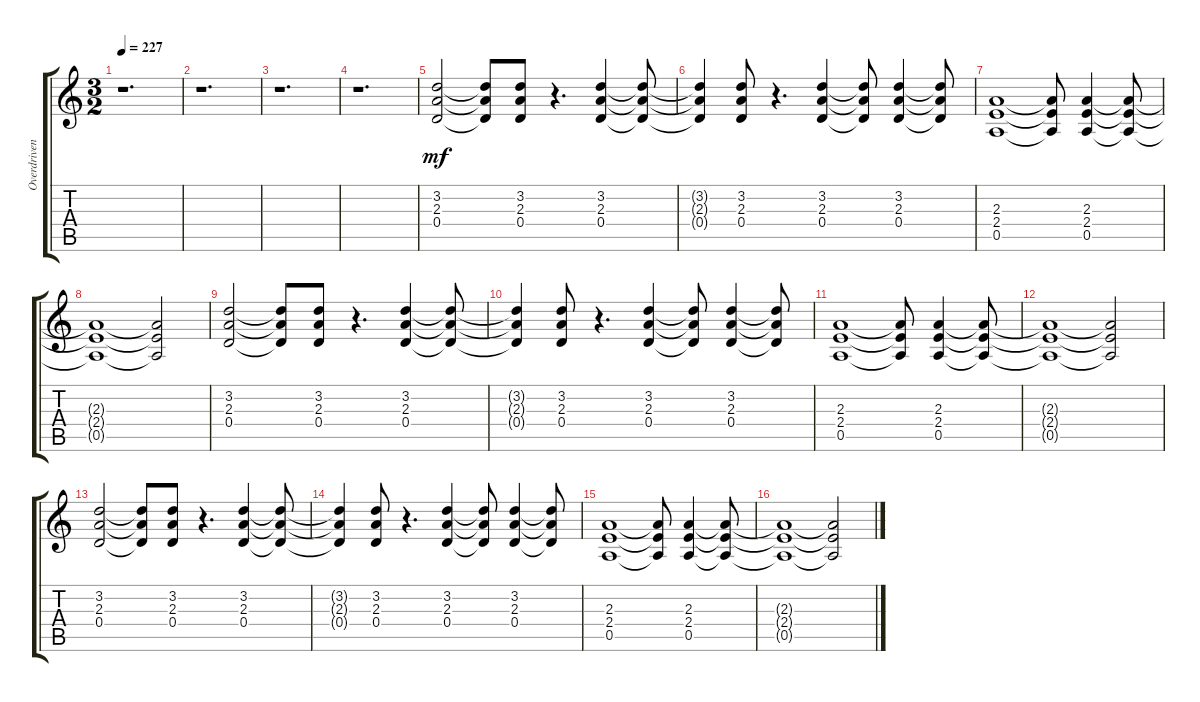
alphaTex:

\track ("Overdriven Guitar" "Overdriven") {instrument overdrivenguitar}
\staff {score tabs}
\tuning (E4 B3 G3 D3 A2 E2) {hide}
\ts (3 2)
\tempo 227
\clef g2
\ks c
r.1{d dy mf} |
r.1{d} |
r.1{d} |
r.1{d} |
(3.2 2.3 0.4).2 (3.2{t} 2.3{t} 0.4{t}).8 (3.2 2.3 0.4).8 r.4{d} (3.2 2.3 0.4).4 (3.2{t} 2.3{t} 0.4{t}).8 |
(3.2{t} 2.3{t} 0.4{t}).4 (3.2 2.3 0.4).8 r.4{d} (3.2 2.3 0.4).4 (3.2{t} 2.3{t} 0.4{t}).8 (3.2 2.3 0.4).4 (3.2{t} 2.3{t} 0.4{t}).8 |
(2.3 2.4 0.5).1 (2.3{t} 2.4{t} 0.5{t}).8 (2.3 2.4 0.5).4 (2.3{t} 2.4{t} 0.5{t}).8 |
(2.3{t} 2.4{t} 0.5{t}).1 (2.3{t} 2.4{t} 0.5{t}).2 |
(3.2 2.3 0.4).2 (3.2{t} 2.3{t} 0.4{t}).8 (3.2 2.3 0.4).8 r.4{d} (3.2 2.3 0.4).4 (3.2{t} 2.3{t} 0.4{t}).8 |
(3.2{t} 2.3{t} 0.4{t}).4 (3.2 2.3 0.4).8 r.4{d} (3.2 2.3 0.4).4 (3.2{t} 2.3{t} 0.4{t}).8 (3.2 2.3 0.4).4 (3.2{t} 2.3{t} 0.4{t}).8 |
(2.3 2.4 0.5).1 (2.3{t} 2.4{t} 0.5{t}).8 (2.3 2.4 0.5).4 (2.3{t} 2.4{t} 0.5{t}).8 |
(2.3{t} 2.4{t} 0.5{t}).1 (2.3{t} 2.4{t} 0.5{t}).2 |
(3.2 2.3 0.4).2 (3.2{t} 2.3{t} 0.4{t}).8 (3.2 2.3 0.4).8 r.4{d} (3.2 2.3 0.4).4 (3.2{t} 2.3{t} 0.4{t}).8 |
(3.2{t} 2.3{t} 0.4{t}).4 (3.2 2.3 0.4).8 r.4{d} (3.2 2.3 0.4).4 (3.2{t} 2.3{t} 0.4{t}).8 (3.2 2.3 0.4).4 (3.2{t} 2.3{t} 0.4{t}).8 |
(2.3 2.4 0.5).1 (2.3{t} 2.4{t} 0.5{t}).8 (2.3 2.4 0.5).4 (2.3{t} 2.4{t} 0.5{t}).8 |
(2.3{t} 2.4{t} 0.5{t}).1 (2.3{t} 2.4{t} 0.5{t}).2
